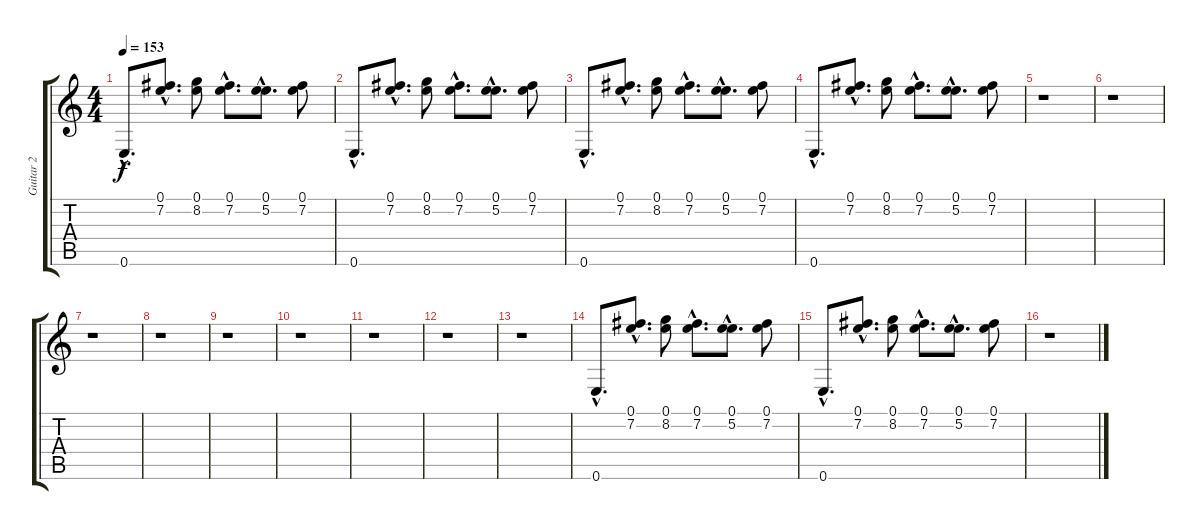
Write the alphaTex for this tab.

\track ("Guitar 2" "Guitar 2") {instrument distortionguitar}
\staff {score tabs}
\tuning (E4 B3 G3 D3 A2 E2) {hide}
\ts (4 4)
\tempo 153
\clef g2
\ks c
0.6{hac}.8{d dy f instrument distortionguitar} (0.1{hac} 7.2{hac}).8{d} (0.1 8.2).8 (0.1{hac} 7.2{hac}).8{d} (0.1{hac} 5.2{hac}).8{d} (0.1 7.2).8 |
0.6{hac}.8{d} (0.1{hac} 7.2{hac}).8{d} (0.1 8.2).8 (0.1{hac} 7.2{hac}).8{d} (0.1{hac} 5.2{hac}).8{d} (0.1 7.2).8 |
0.6{hac}.8{d} (0.1{hac} 7.2{hac}).8{d} (0.1 8.2).8 (0.1{hac} 7.2{hac}).8{d} (0.1{hac} 5.2{hac}).8{d} (0.1 7.2).8 |
0.6{hac}.8{d} (0.1{hac} 7.2{hac}).8{d} (0.1 8.2).8 (0.1{hac} 7.2{hac}).8{d} (0.1{hac} 5.2{hac}).8{d} (0.1 7.2).8 |
r.1 |
r.1 |
r.1 |
r.1 |
r.1 |
r.1 |
r.1 |
r.1 |
r.1 |
0.6{hac}.8{d} (0.1{hac} 7.2{hac}).8{d} (0.1 8.2).8 (0.1{hac} 7.2{hac}).8{d} (0.1{hac} 5.2{hac}).8{d} (0.1 7.2).8 |
0.6{hac}.8{d} (0.1{hac} 7.2{hac}).8{d} (0.1 8.2).8 (0.1{hac} 7.2{hac}).8{d} (0.1{hac} 5.2{hac}).8{d} (0.1 7.2).8 |
r.1
